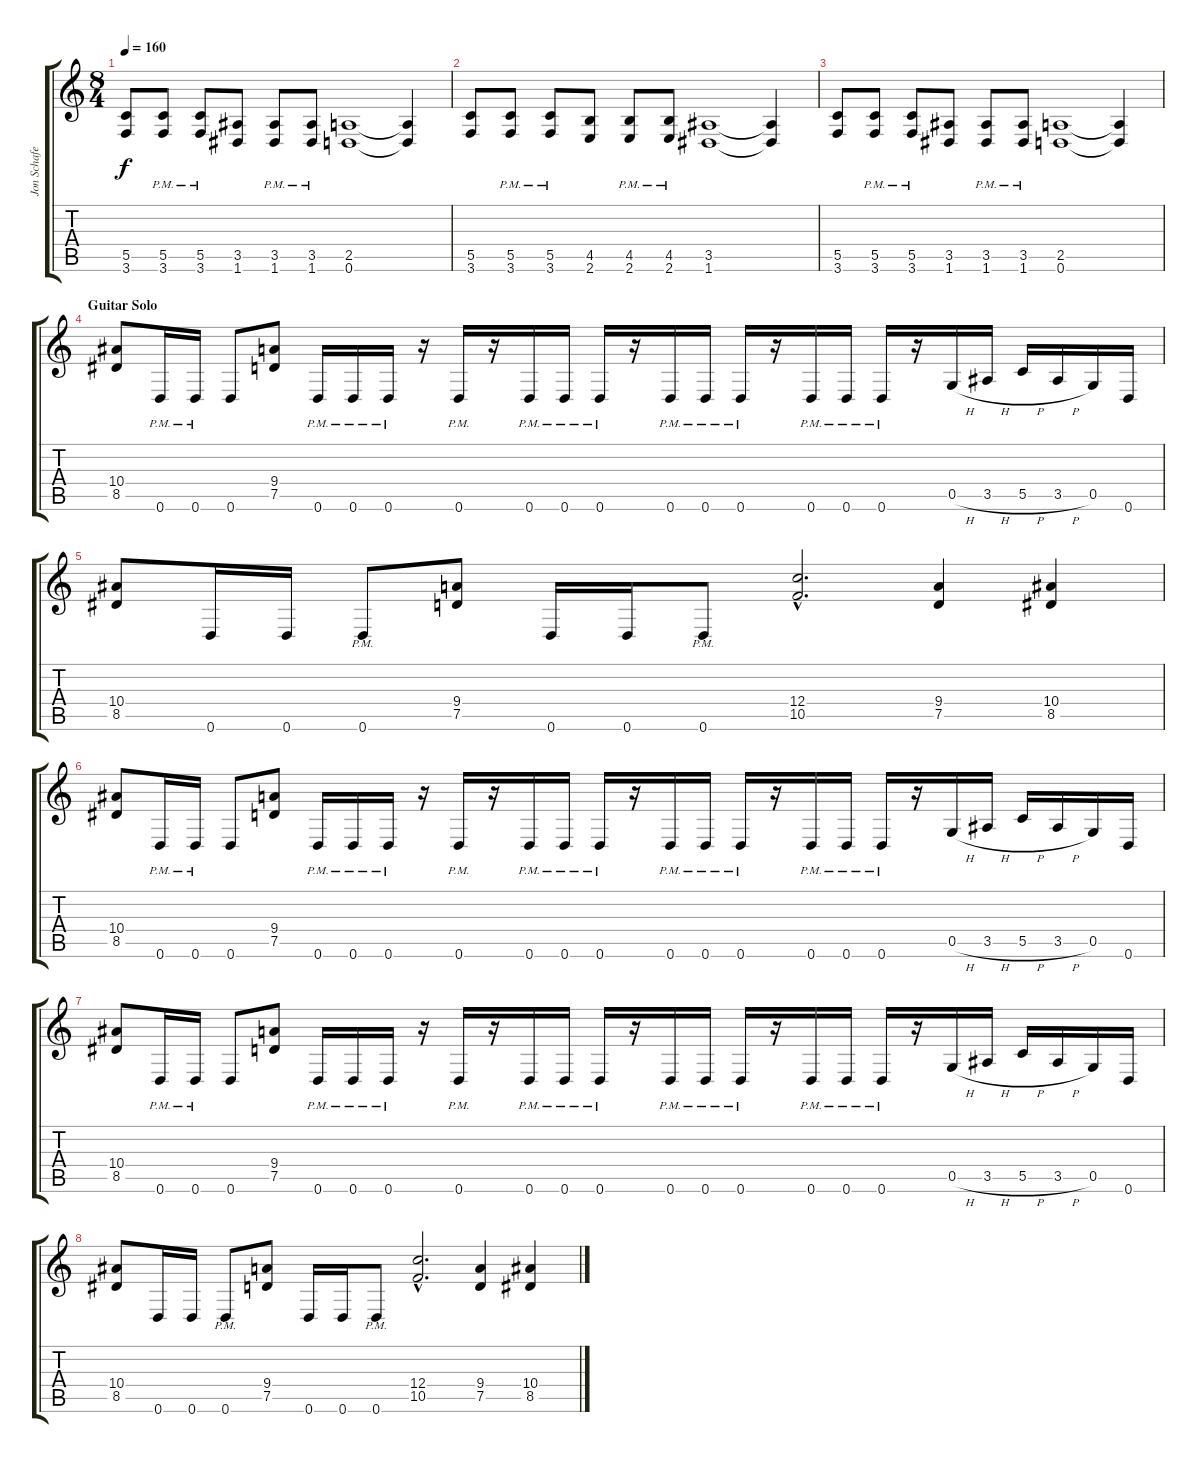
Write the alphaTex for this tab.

\track ("Jon Schafer Double" "Jon Schafe") {instrument distortionguitar}
\staff {score tabs}
\tuning (D4 A3 F3 C3 G2 D2) {hide}
\ts (8 4)
\tempo 160
\clef g2
\ks c
(5.5 3.6).8{dy f} (5.5{pm} 3.6{pm}).8 (5.5{pm} 3.6{pm}).8 (3.5 1.6).8 (3.5{pm} 1.6{pm}).8 (3.5{pm} 1.6{pm}).8 (2.5 0.6).1 (2.5{t} 0.6{t}).4 |
(5.5 3.6).8 (5.5{pm} 3.6{pm}).8 (5.5{pm} 3.6{pm}).8 (4.5 2.6).8 (4.5{pm} 2.6{pm}).8 (4.5{pm} 2.6{pm}).8 (3.5 1.6).1 (3.5{t} 1.6{t}).4 |
(5.5 3.6).8 (5.5{pm} 3.6{pm}).8 (5.5{pm} 3.6{pm}).8 (3.5 1.6).8 (3.5{pm} 1.6{pm}).8 (3.5{pm} 1.6{pm}).8 (2.5 0.6).1 (2.5{t} 0.6{t}).4 |
\section ("" "Guitar Solo")
(10.4 8.5).8 0.6{pm}.16 0.6{pm}.16 0.6.8 (9.4 7.5).8 0.6{pm}.16 0.6{pm}.16 0.6{pm}.16 r.16 0.6{pm}.16 r.16 0.6{pm}.16 0.6{pm}.16 0.6{pm}.16 r.16 0.6{pm}.16 0.6{pm}.16 0.6{pm}.16 r.16 0.6{pm}.16 0.6{pm}.16 0.6{pm}.16 r.16 0.5{h}.16 3.5{h}.16 5.5{h}.16 3.5{h}.16 0.5.16 0.6.16 |
(10.4 8.5).8 0.6.16 0.6.16 0.6{pm}.8 (9.4 7.5).8 0.6.16 0.6.16 0.6{pm}.8 (12.4{hac} 10.5{hac}).2{d} (9.4 7.5).4 (10.4 8.5).4 |
(10.4 8.5).8 0.6{pm}.16 0.6{pm}.16 0.6.8 (9.4 7.5).8 0.6{pm}.16 0.6{pm}.16 0.6{pm}.16 r.16 0.6{pm}.16 r.16 0.6{pm}.16 0.6{pm}.16 0.6{pm}.16 r.16 0.6{pm}.16 0.6{pm}.16 0.6{pm}.16 r.16 0.6{pm}.16 0.6{pm}.16 0.6{pm}.16 r.16 0.5{h}.16 3.5{h}.16 5.5{h}.16 3.5{h}.16 0.5.16 0.6.16 |
(10.4 8.5).8 0.6{pm}.16 0.6{pm}.16 0.6.8 (9.4 7.5).8 0.6{pm}.16 0.6{pm}.16 0.6{pm}.16 r.16 0.6{pm}.16 r.16 0.6{pm}.16 0.6{pm}.16 0.6{pm}.16 r.16 0.6{pm}.16 0.6{pm}.16 0.6{pm}.16 r.16 0.6{pm}.16 0.6{pm}.16 0.6{pm}.16 r.16 0.5{h}.16 3.5{h}.16 5.5{h}.16 3.5{h}.16 0.5.16 0.6.16 |
(10.4 8.5).8 0.6.16 0.6.16 0.6{pm}.8 (9.4 7.5).8 0.6.16 0.6.16 0.6{pm}.8 (12.4{hac} 10.5{hac}).2{d} (9.4 7.5).4 (10.4 8.5).4
